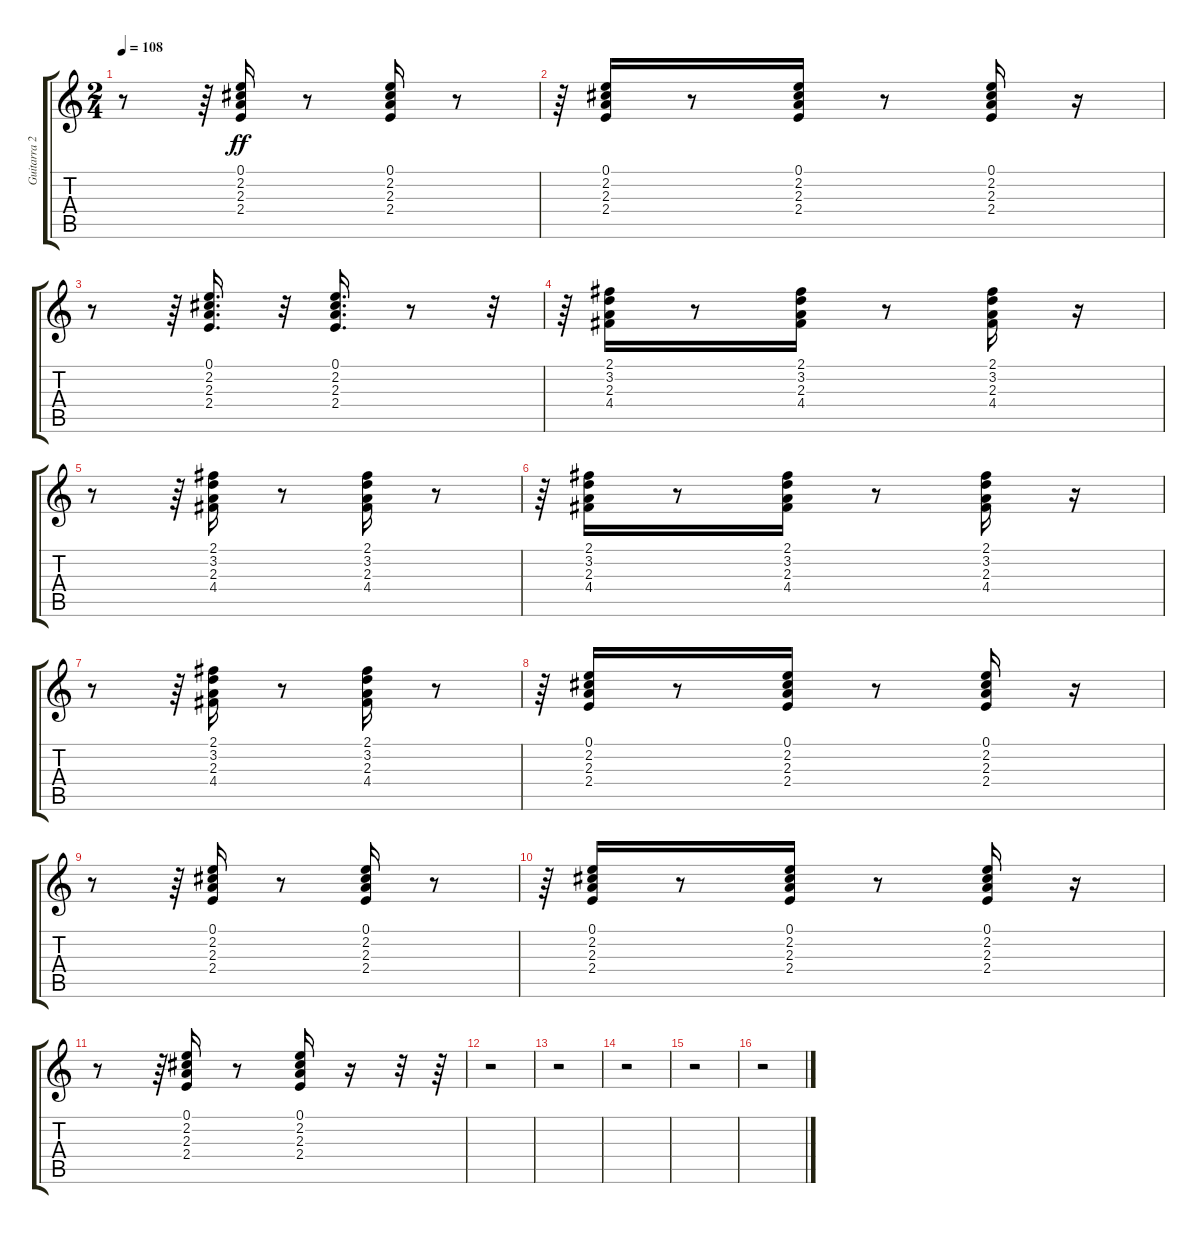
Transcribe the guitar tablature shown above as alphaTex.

\track ("Guitarra 2" "Guitarra 2") {instrument acousticguitarnylon}
\staff {score tabs}
\tuning (E4 B3 G3 D3 A2 E2) {hide}
\ts (2 4)
\tempo 108
\clef g2
\ks c
r.8{dy ff} r.64 (0.1 2.2 2.3 2.4).16 r.8 (0.1 2.2 2.3 2.4).16 r.8 |
r.64 (0.1 2.2 2.3 2.4).16 r.8 (0.1 2.2 2.3 2.4).16 r.8 (0.1 2.2 2.3 2.4).16 r.16 |
r.8 r.64 (0.1 2.2 2.3 2.4).16{d} r.32 (0.1 2.2 2.3 2.4).16{d} r.8 r.32 |
r.64 (2.1 3.2 2.3 4.4).16 r.8 (2.1 3.2 2.3 4.4).16 r.8 (2.1 3.2 2.3 4.4).16 r.16 |
r.8 r.64 (2.1 3.2 2.3 4.4).16 r.8 (2.1 3.2 2.3 4.4).16 r.8 |
r.64 (2.1 3.2 2.3 4.4).16 r.8 (2.1 3.2 2.3 4.4).16 r.8 (2.1 3.2 2.3 4.4).16 r.16 |
r.8 r.64 (2.1 3.2 2.3 4.4).16 r.8 (2.1 3.2 2.3 4.4).16 r.8 |
r.64 (0.1 2.2 2.3 2.4).16 r.8 (0.1 2.2 2.3 2.4).16 r.8 (0.1 2.2 2.3 2.4).16 r.16 |
r.8 r.64 (0.1 2.2 2.3 2.4).16 r.8 (0.1 2.2 2.3 2.4).16 r.8 |
r.64 (0.1 2.2 2.3 2.4).16 r.8 (0.1 2.2 2.3 2.4).16 r.8 (0.1 2.2 2.3 2.4).16 r.16 |
r.8 r.64 (0.1 2.2 2.3 2.4).16 r.8 (0.1 2.2 2.3 2.4).16 r.16 r.32 r.64 |
r.2 |
r.2 |
r.2 |
r.2 |
r.2
